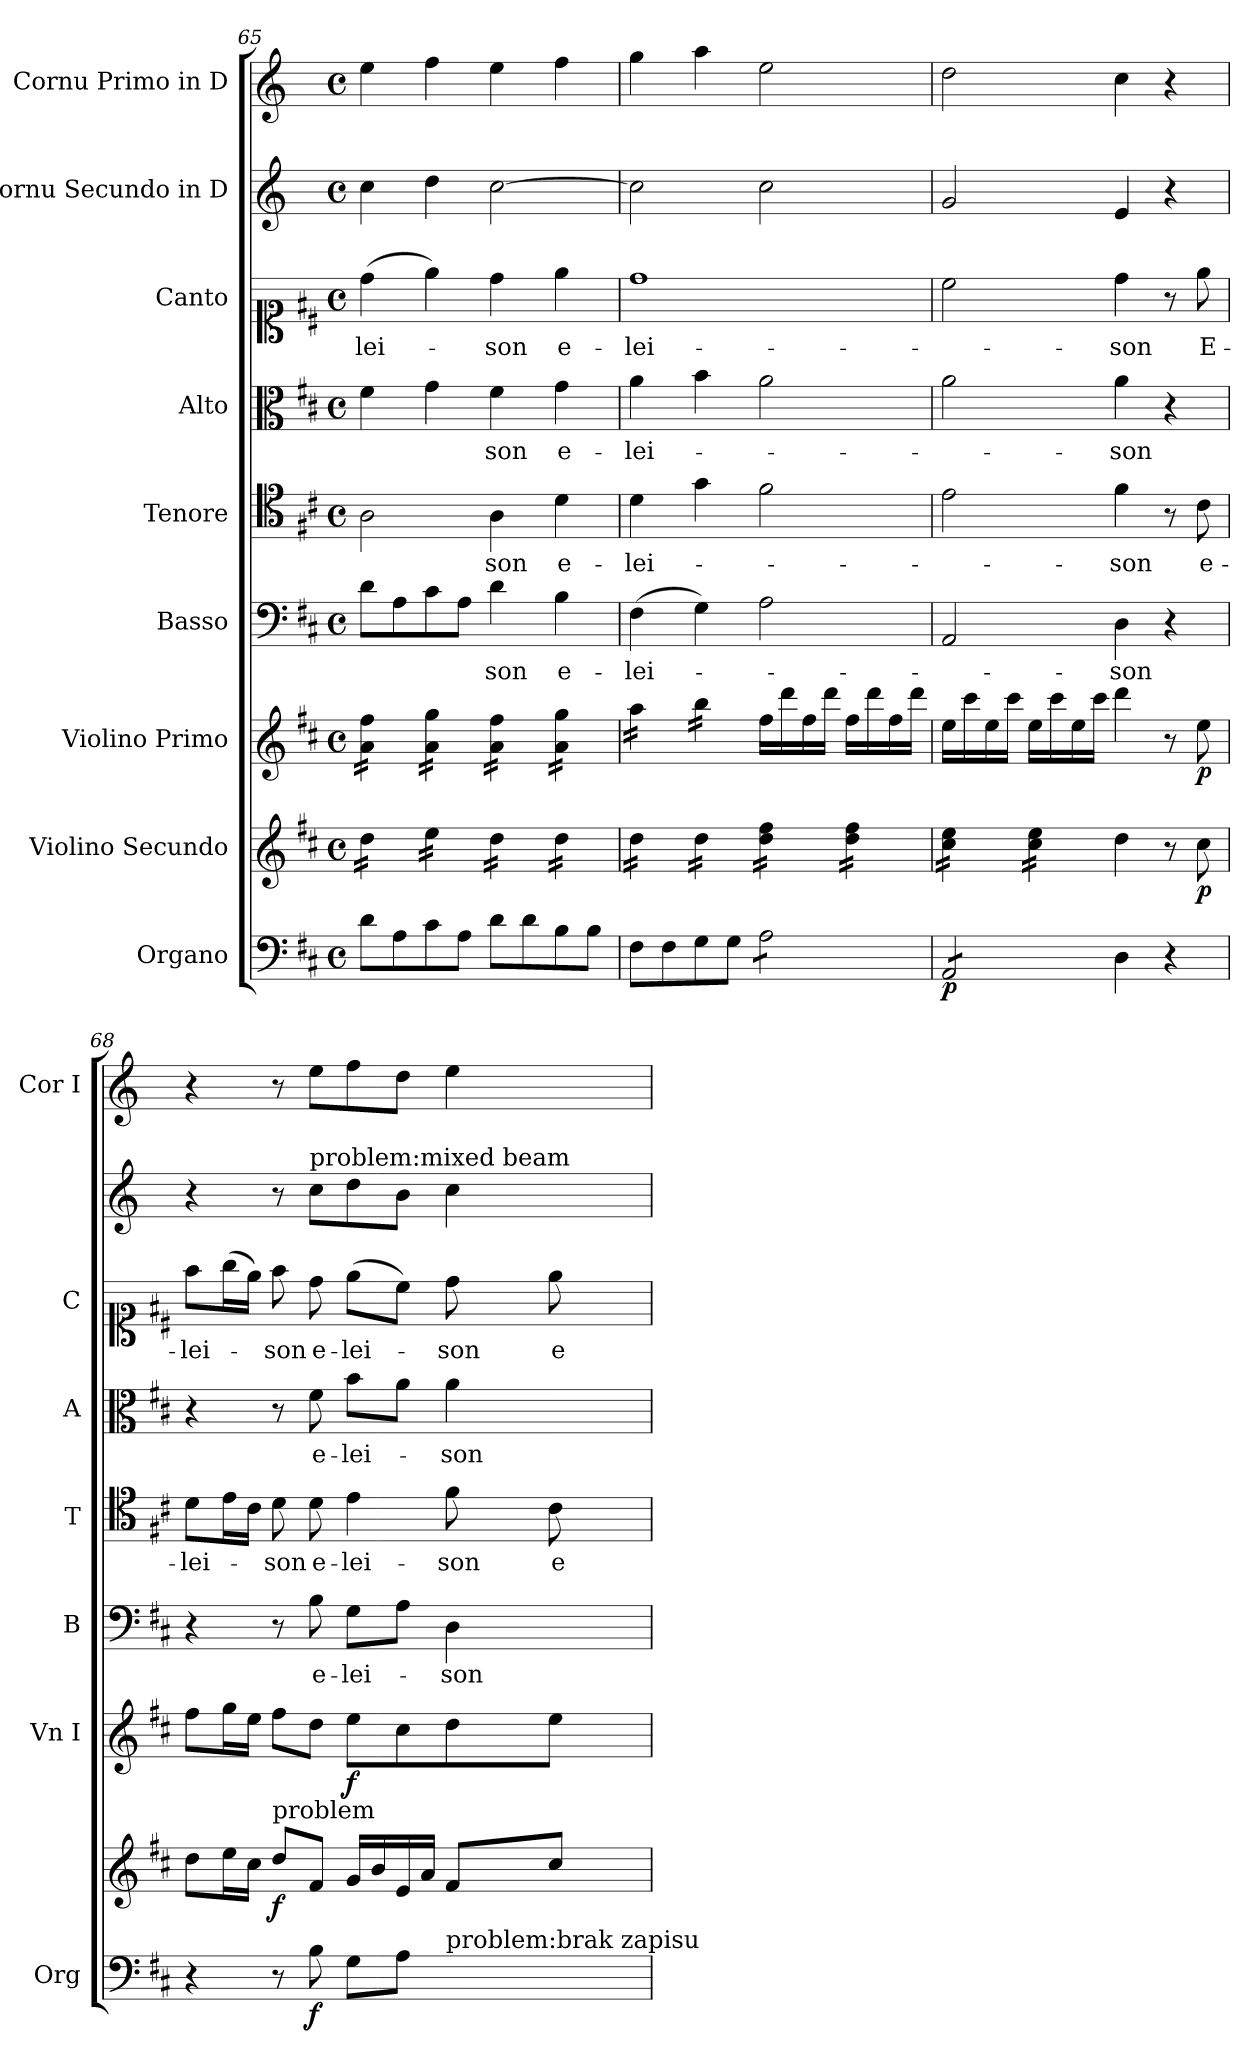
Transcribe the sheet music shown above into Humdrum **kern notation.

**kern	**dynam	**kern	**dynam	**kern	**dynam	**kern	**text	**kern	**text	**kern	**text	**kern	**text	**kern	**kern
*part9	*part9	*part8	*part8	*part7	*part7	*part6	*part6	*part5	*part5	*part4	*part4	*part3	*part3	*part2	*part1
*staff9	*staff9	*staff8	*staff8	*staff7	*staff7	*staff6	*staff6	*staff5	*staff5	*staff4	*staff4	*staff3	*staff3	*staff2	*staff1
*I"Organo	*	*I"Violino Secundo	*	*I"Violino Primo	*	*I"Basso	*	*I"Tenore	*	*I"Alto	*	*I"Canto	*	*I"Cornu Secundo in D	*I"Cornu Primo in D
*I'Org	*	*	*	*I'Vn I	*	*I'B	*	*I'T	*	*I'A	*	*I'C	*	*	*I'Cor I
*clefF4	*	*clefG2	*	*clefG2	*	*clefF4	*	*clefC4	*	*clefC3	*	*clefC1	*	*clefG2	*clefG2
*	*	*	*	*	*	*	*	*	*	*	*	*	*	*ITrd6c10	*ITrd6c10
*k[f#c#]	*	*k[f#c#]	*	*k[f#c#]	*	*k[f#c#]	*	*k[f#c#]	*	*k[f#c#]	*	*k[f#c#]	*	*k[f#c#]	*k[f#c#]
*M4/4	*	*M4/4	*	*M4/4	*	*M4/4	*	*M4/4	*	*M4/4	*	*M4/4	*	*M4/4	*M4/4
*met(c)	*	*met(c)	*	*met(c)	*	*met(c)	*	*met(c)	*	*met(c)	*	*met(c)	*	*met(c)	*met(c)
=65	=65	=65	=65	=65	=65	=65	=65	=65	=65	=65	=65	=65	=65	=65	=65
*	*	*tremolo	*	*	*	*	*	*	*	*	*	*	*	*	*
*	*	*	*	*tremolo	*	*	*	*	*	*	*	*	*	*	*
8d\L	.	16dd\LL	.	16a\ 16ff#\LL	.	8d\L	.	2A\	.	4f#\	.	(4dd\	-lei-	4d\	4f#\
.	.	16dd\	.	16a\ 16ff#\	.	.	.	.	.	.	.	.	.	.	.
8A\	.	16dd\	.	16a\ 16ff#\	.	8A\	.	.	.	.	.	.	.	.	.
.	.	16dd\JJ	.	16a\ 16ff#\JJ	.	.	.	.	.	.	.	.	.	.	.
8c#\	.	16ee\LL	.	16a\ 16gg\LL	.	8c#\	.	.	.	4g\	.	4ee\)	.	4e\	4g\
.	.	16ee\	.	16a\ 16gg\	.	.	.	.	.	.	.	.	.	.	.
8A\J	.	16ee\	.	16a\ 16gg\	.	8A\J	.	.	.	.	.	.	.	.	.
.	.	16ee\JJ	.	16a\ 16gg\JJ	.	.	.	.	.	.	.	.	.	.	.
8d\L	.	16dd\LL	.	16a\ 16ff#\LL	.	4d\	-son	4A\	-son	4f#\	-son	4dd\	-son	[2d\	4f#\
.	.	16dd\	.	16a\ 16ff#\	.	.	.	.	.	.	.	.	.	.	.
8d\	.	16dd\	.	16a\ 16ff#\	.	.	.	.	.	.	.	.	.	.	.
.	.	16dd\JJ	.	16a\ 16ff#\JJ	.	.	.	.	.	.	.	.	.	.	.
8B\	.	16dd\LL	.	16a\ 16gg\LL	.	4B\	e-	4d\	e-	4g\	e-	4ee\	e-	.	4g\
.	.	16dd\	.	16a\ 16gg\	.	.	.	.	.	.	.	.	.	.	.
8B\J	.	16dd\	.	16a\ 16gg\	.	.	.	.	.	.	.	.	.	.	.
.	.	16dd\JJ	.	16a\ 16gg\JJ	.	.	.	.	.	.	.	.	.	.	.
=66	=66	=66	=66	=66	=66	=66	=66	=66	=66	=66	=66	=66	=66	=66	=66
8F#\L	.	16dd\LL	.	16aa\LL	.	(4F#\	-lei-	4d\	-lei-	4a\	-lei-	1dd	-lei-	2d\]	4a\
.	.	16dd\	.	16aa\	.	.	.	.	.	.	.	.	.	.	.
8F#\	.	16dd\	.	16aa\	.	.	.	.	.	.	.	.	.	.	.
.	.	16dd\JJ	.	16aa\JJ	.	.	.	.	.	.	.	.	.	.	.
8G\	.	16dd\LL	.	16bb\LL	.	4G\)	.	4g\	.	4b\	.	.	.	.	4b\
.	.	16dd\	.	16bb\	.	.	.	.	.	.	.	.	.	.	.
8G\J	.	16dd\	.	16bb\	.	.	.	.	.	.	.	.	.	.	.
.	.	16dd\JJ	.	16bb\JJ	.	.	.	.	.	.	.	.	.	.	.
*	*	*	*	*Xtremolo	*	*	*	*	*	*	*	*	*	*	*
*tremolo	*	*	*	*	*	*	*	*	*	*	*	*	*	*	*
8A\L	.	16dd\ 16ff#\LL	.	16ff#\LL	.	2A\	.	2f#\	.	2a\	.	.	.	2d\	2f#\
.	.	16dd\ 16ff#\	.	16ddd\	.	.	.	.	.	.	.	.	.	.	.
8A\	.	16dd\ 16ff#\	.	16ff#\	.	.	.	.	.	.	.	.	.	.	.
.	.	16dd\ 16ff#\JJ	.	16ddd\JJ	.	.	.	.	.	.	.	.	.	.	.
8A\	.	16dd\ 16ff#\LL	.	16ff#\LL	.	.	.	.	.	.	.	.	.	.	.
.	.	16dd\ 16ff#\	.	16ddd\	.	.	.	.	.	.	.	.	.	.	.
8A\J	.	16dd\ 16ff#\	.	16ff#\	.	.	.	.	.	.	.	.	.	.	.
.	.	16dd\ 16ff#\JJ	.	16ddd\JJ	.	.	.	.	.	.	.	.	.	.	.
=67	=67	=67	=67	=67	=67	=67	=67	=67	=67	=67	=67	=67	=67	=67	=67
8AA/L	p	16cc#\ 16ee\LL	.	16ee\LL	.	2AA/	.	2e\	.	2a\	.	2cc#\	.	2A/	2e\
.	.	16cc#\ 16ee\	.	16ccc#\	.	.	.	.	.	.	.	.	.	.	.
8AA/	.	16cc#\ 16ee\	.	16ee\	.	.	.	.	.	.	.	.	.	.	.
.	.	16cc#\ 16ee\JJ	.	16ccc#\JJ	.	.	.	.	.	.	.	.	.	.	.
8AA/	.	16cc#\ 16ee\LL	.	16ee\LL	.	.	.	.	.	.	.	.	.	.	.
.	.	16cc#\ 16ee\	.	16ccc#\	.	.	.	.	.	.	.	.	.	.	.
8AA/J	.	16cc#\ 16ee\	.	16ee\	.	.	.	.	.	.	.	.	.	.	.
*Xtremolo	*	*	*	*	*	*	*	*	*	*	*	*	*	*	*
.	.	16cc#\ 16ee\JJ	.	16ccc#\JJ	.	.	.	.	.	.	.	.	.	.	.
*	*	*Xtremolo	*	*	*	*	*	*	*	*	*	*	*	*	*
4D\	.	4dd\	.	4ddd\	.	4D\	-son	4f#\	-son	4a\	-son	4dd\	-son	4F#/	4d\
4r	.	8r	.	8r	.	4r	.	8r	.	4r	.	8r	.	4r	4r
.	.	8cc#\	p	8ee\	p	.	.	8c#\	e-	.	.	8ee\	E-	.	.
=68	=68	=68	=68	=68	=68	=68	=68	=68	=68	=68	=68	=68	=68	=68	=68
4r	.	8dd\L	.	8ff#\L	.	4r	.	8d\L	-lei-	4r	.	8ff#\L	-lei-	4r	4r
.	.	16ee\L	.	16gg\L	.	.	.	16e\L	.	.	.	(16gg\L	.	.	.
.	.	16cc#\JJ	.	16ee\JJ	.	.	.	16c#\JJ	.	.	.	16ee\JJ)	.	.	.
!	!	!LO:TX:a:t=problem	!	!	!	!	!	!	!	!	!	!	!	!	!
8r	.	8dd\L	f	8ff#\L	.	8r	.	8d\	-son	8r	.	8ff#\	-son	8r	8r
!	!	!	!	!	!	!	!	!	!	!	!	!	!	!LO:TX:a:t=problem&colon;mixed beam	!
8B\	f	8f#/J	.	8dd\J	.	8B\	e-	8d\	e-	8f#\	e-	8dd\	e-	8d\L	8f#\L
8G\L	.	16g/LL	.	8ee\L	f	8G\L	-lei-	4e\	-lei-	8b\L	-lei-	(8ee\L	-lei-	8e\	8g\
.	.	16b/	.	.	.	.	.	.	.	.	.	.	.	.	.
8A\J	.	16e/	.	8cc#\	.	8A\J	.	.	.	8a\J	.	8cc#\J)	.	8c#/J	8e\J
.	.	16a/JJ	.	.	.	.	.	.	.	.	.	.	.	.	.
!LO:TX:a:t=problem&colon;brak zapisu	!	!	!	!	!	!	!	!	!	!	!	!	!	!	!
4ryy	.	8f#/L	.	8dd\	.	4D\	-son	8f#\	-son	4a\	-son	8dd\	-son	4d\	4f#\
.	.	8cc#/J	.	8ee\J	.	.	.	8c#\	e-	.	.	8ee\	e-	.	.
=	=	=	=	=	=	=	=	=	=	=	=	=	=	=	=
*-	*-	*-	*-	*-	*-	*-	*-	*-	*-	*-	*-	*-	*-	*-	*-
